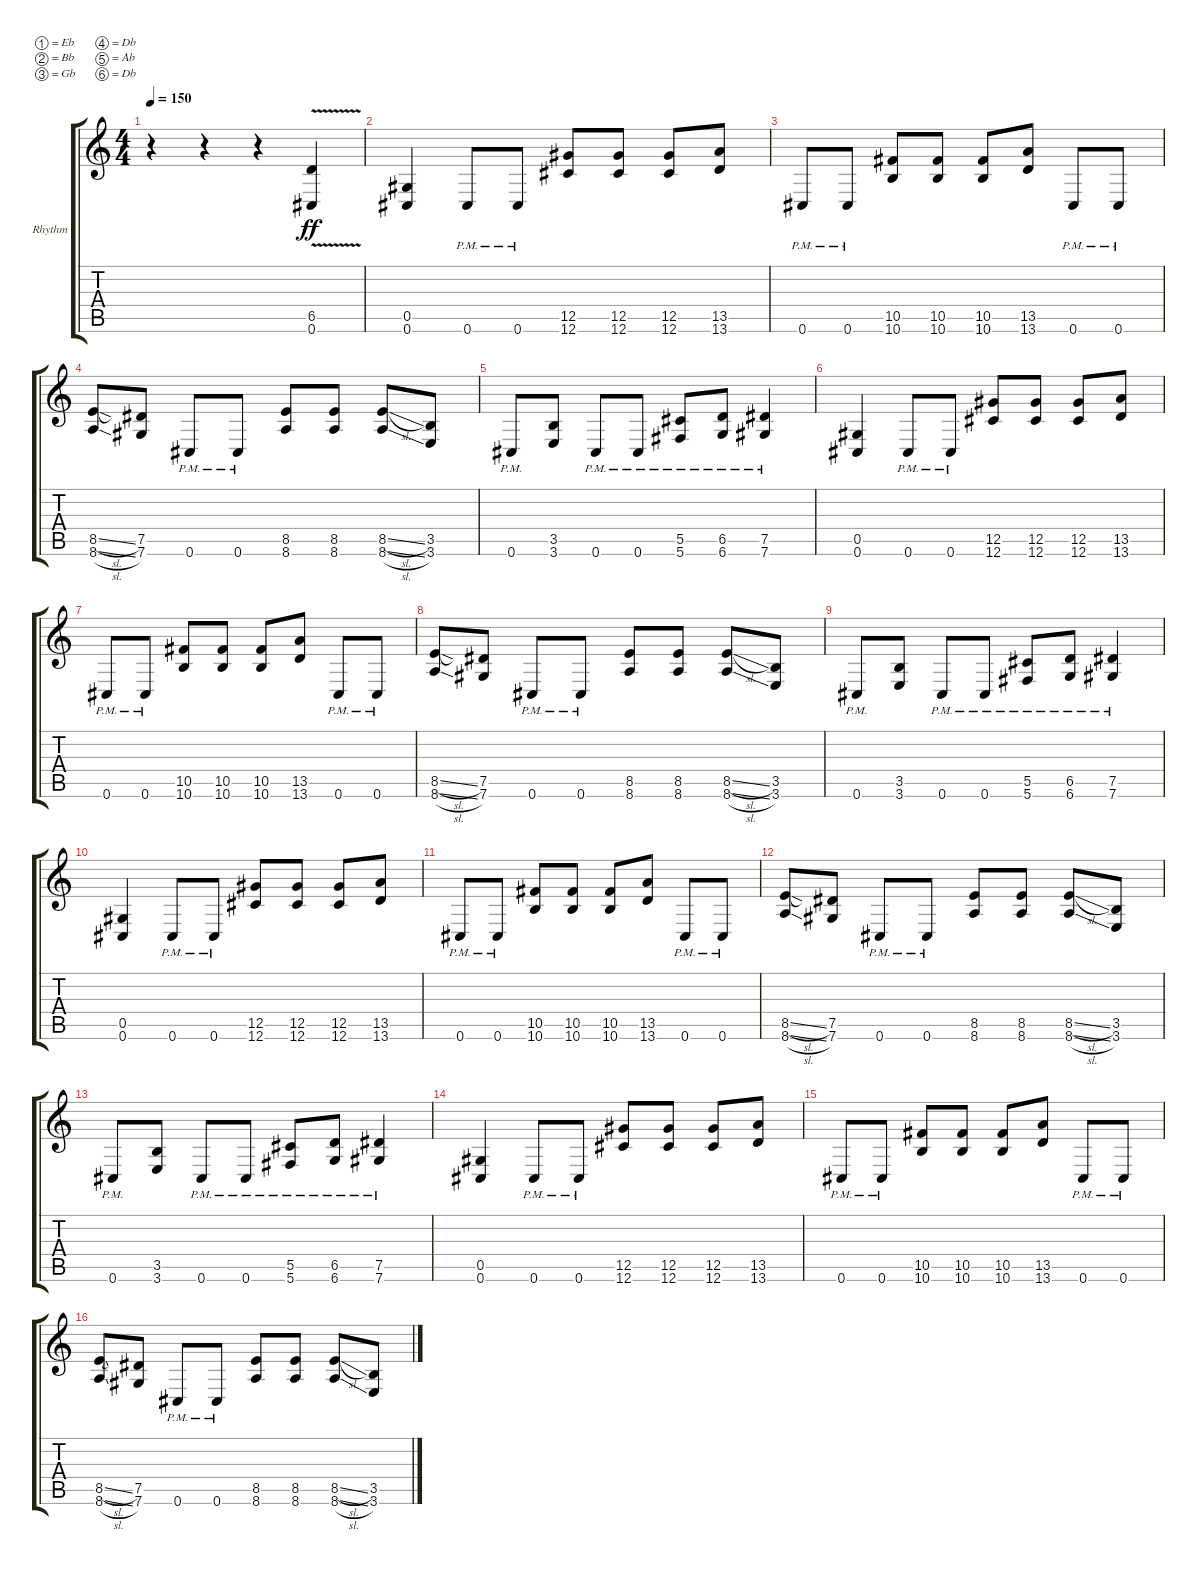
\bracketExtendMode groupsimilarinstruments
\firstSystemTrackNameOrientation horizontal
\otherSystemsTrackNameOrientation horizontal
\track ("Kaleb" "Rhythm") {instrument distortionguitar}
\staff {score tabs}
\tuning (Eb4 Bb3 Gb3 Db3 Ab2 Db2)
\ts (4 4)
\tempo 150
\clef g2
\ks c
r.4{dy ff instrument distortionguitar} r.4 r.4 (0.6 6.5{v}).4 |
(0.6 0.5).4 0.6{pm}.8 0.6{pm}.8 (12.6 12.5).8 (12.6 12.5).8 (12.6 12.5).8 (13.6 13.5).8 |
0.6{pm}.8 0.6{pm}.8 (10.6 10.5).8 (10.5 10.6).8 (10.6 10.5).8 (13.5 13.6).8 0.6{pm}.8 0.6{pm}.8 |
(8.6{sl} 8.5{sl}).8 (7.6 7.5).8 0.6{pm}.8 0.6{pm}.8 (8.6 8.5).8 (8.5 8.6).8 (8.6{sl} 8.5{sl}).8 (3.5 3.6).8 |
0.6{pm}.8 (3.6 3.5).8 0.6{pm}.8 0.6{pm}.8 (5.6{pm} 5.5{pm}).8 (6.5{pm} 6.6{pm}).8 (7.6{pm} 7.5{pm}).4 |
(0.6 0.5).4 0.6{pm}.8 0.6{pm}.8 (12.6 12.5).8 (12.6 12.5).8 (12.6 12.5).8 (13.6 13.5).8 |
0.6{pm}.8 0.6{pm}.8 (10.6 10.5).8 (10.5 10.6).8 (10.6 10.5).8 (13.5 13.6).8 0.6{pm}.8 0.6{pm}.8 |
(8.6{sl} 8.5{sl}).8 (7.6 7.5).8 0.6{pm}.8 0.6{pm}.8 (8.6 8.5).8 (8.5 8.6).8 (8.6{sl} 8.5{sl}).8 (3.5 3.6).8 |
0.6{pm}.8 (3.6 3.5).8 0.6{pm}.8 0.6{pm}.8 (5.6{pm} 5.5{pm}).8 (6.5{pm} 6.6{pm}).8 (7.6{pm} 7.5{pm}).4 |
(0.6 0.5).4 0.6{pm}.8 0.6{pm}.8 (12.6 12.5).8 (12.6 12.5).8 (12.6 12.5).8 (13.6 13.5).8 |
0.6{pm}.8 0.6{pm}.8 (10.6 10.5).8 (10.5 10.6).8 (10.6 10.5).8 (13.5 13.6).8 0.6{pm}.8 0.6{pm}.8 |
(8.6{sl} 8.5{sl}).8 (7.6 7.5).8 0.6{pm}.8 0.6{pm}.8 (8.6 8.5).8 (8.5 8.6).8 (8.6{sl} 8.5{sl}).8 (3.5 3.6).8 |
0.6{pm}.8 (3.6 3.5).8 0.6{pm}.8 0.6{pm}.8 (5.6{pm} 5.5{pm}).8 (6.5{pm} 6.6{pm}).8 (7.6{pm} 7.5{pm}).4 |
(0.6 0.5).4 0.6{pm}.8 0.6{pm}.8 (12.6 12.5).8 (12.6 12.5).8 (12.6 12.5).8 (13.6 13.5).8 |
0.6{pm}.8 0.6{pm}.8 (10.6 10.5).8 (10.5 10.6).8 (10.6 10.5).8 (13.5 13.6).8 0.6{pm}.8 0.6{pm}.8 |
(8.6{sl} 8.5{sl}).8 (7.6 7.5).8 0.6{pm}.8 0.6{pm}.8 (8.6 8.5).8 (8.5 8.6).8 (8.6{sl} 8.5{sl}).8 (3.5 3.6).8
